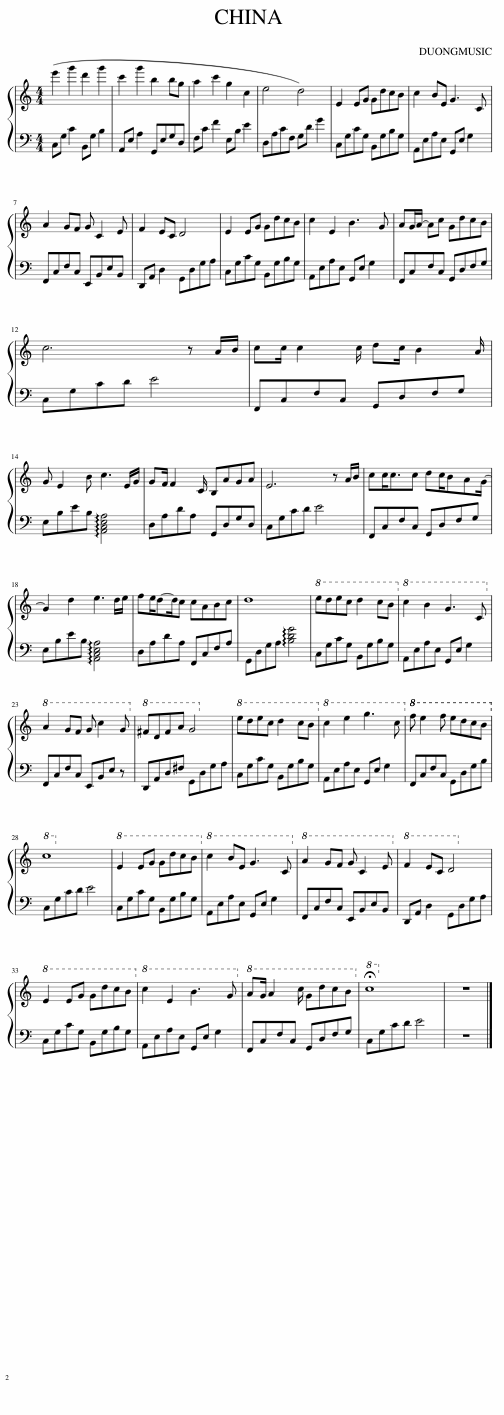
X:1
%%score { 1 | 2 }
L:1/8
M:4/4
I:linebreak $
K:C
V:1 treble
V:2 bass
V:1
 (e'2 g'2 d'2 g'2 | c'2 g'2 b2 bg | a2 c'2 g2 c2 | e4 d4) | E2 EG GdcB | %5
 c2 BE G3 C |$ A2 GF G C2 E | F2 EC D4 | E2 EG GdcB | c2 E2 B3 G | %10
 AG/A/- Ac GdcB |$ c6 z A/B/ | cc/ c2 c/ dc/ B2 A/ |$ G E2 B c3 E/G/ | GF/ F2 C/ B,AGA | %15
 E6 z A/B/ | cc<cc dc/BAG/- |$ G2 d2 e3 d/e/ | fe/d-d/c cABc | d8 | %20
!8va(! e'd'e'c' d'2 c'b!8va)! |!8va(! c'2 b2 g3 c!8va)! |$!8va(! a2 gf g c'2 g!8va)! |!8va(! ^fdfa g4!8va)! |!8va(! e'd'e'c' d'2 c'b!8va)! | %25
!8va(! c'2 e'2 g'3 c'!8va)! |!8va(!!8va(! f' e'2 f' e'd'c'b!8va)!!8va)! |$!8va(! c'8!8va)! |!8va(! e2 eg gd'c'b!8va)! |!8va(! c'2 be g3 c!8va)! | %30
!8va(! a2 gf g c2 e!8va)! |!8va(! f2 ec d4!8va)! |$!8va(! e2 eg gd'c'b!8va)! |!8va(! c'2 e2 b3 g!8va)! |!8va(! ag/ a2 c'/ gd'c'b!8va)! | %35
!8va(! !fermata!c'8!8va)! | z8 |] %37
V:2
 C,G, C2 B,,G, B,2 | A,,E, A,2 G,,E,G,D, | F,C F2 E,B, E2 | D,A,CF, G,D G2 | C,G,CG, B,,G,B,G, | %5
 A,,E,A,E, G,,E, G,2 |$ F,,C,F,C, E,,B,,E,B,, | D,,A,, D,2 G,,D,G,A, | C,G,CG, B,,G,B,G, | A,,E,A,E, G,,E, G,2 | %10
 F,,C,F,C, G,,D,F,G, |$ C,G,CD E4 | F,,C,F,C, G,,D,F,G, |$ E,B,EB, !arpeggio![A,,C,E,A,]4 | D,A,DA, G,,D,G,D, | %15
 C,G,CD E4 | F,,C,F,C, G,,D,F,G, |$ E,B,EB, !arpeggio![A,,C,E,A,]4 | D,A,DA, F,,C,F,A, | G,,D,G,A, !arpeggio![B,DG]4 | %20
 C,G,CG, B,,G,B,G, | A,,E,A,E, G,,E, G,2 |$ F,,C,F,C, E,,B,,E, z | D,,A,,D,^F, G,,D,G,A, | C,G,CG, B,,G,B,G, | %25
 A,,E,A,E, G,,E, G,2 | F,,C,F,C, G,,D,G,B, |$ C,G,CD E4 | C,G,CG, B,,G,B,G, | A,,E,A,E, G,,E, G,2 | %30
 F,,C,F,C, E,,B,,E,B,, | D,,A,, D,2 G,,D,G,A, |$ C,G,CG, B,,G,B,G, | A,,E,A,E, G,,E, G,2 | F,,C,F,C, G,,D,F,G, | %35
 C,G,CD E4 | z8 |] %37
